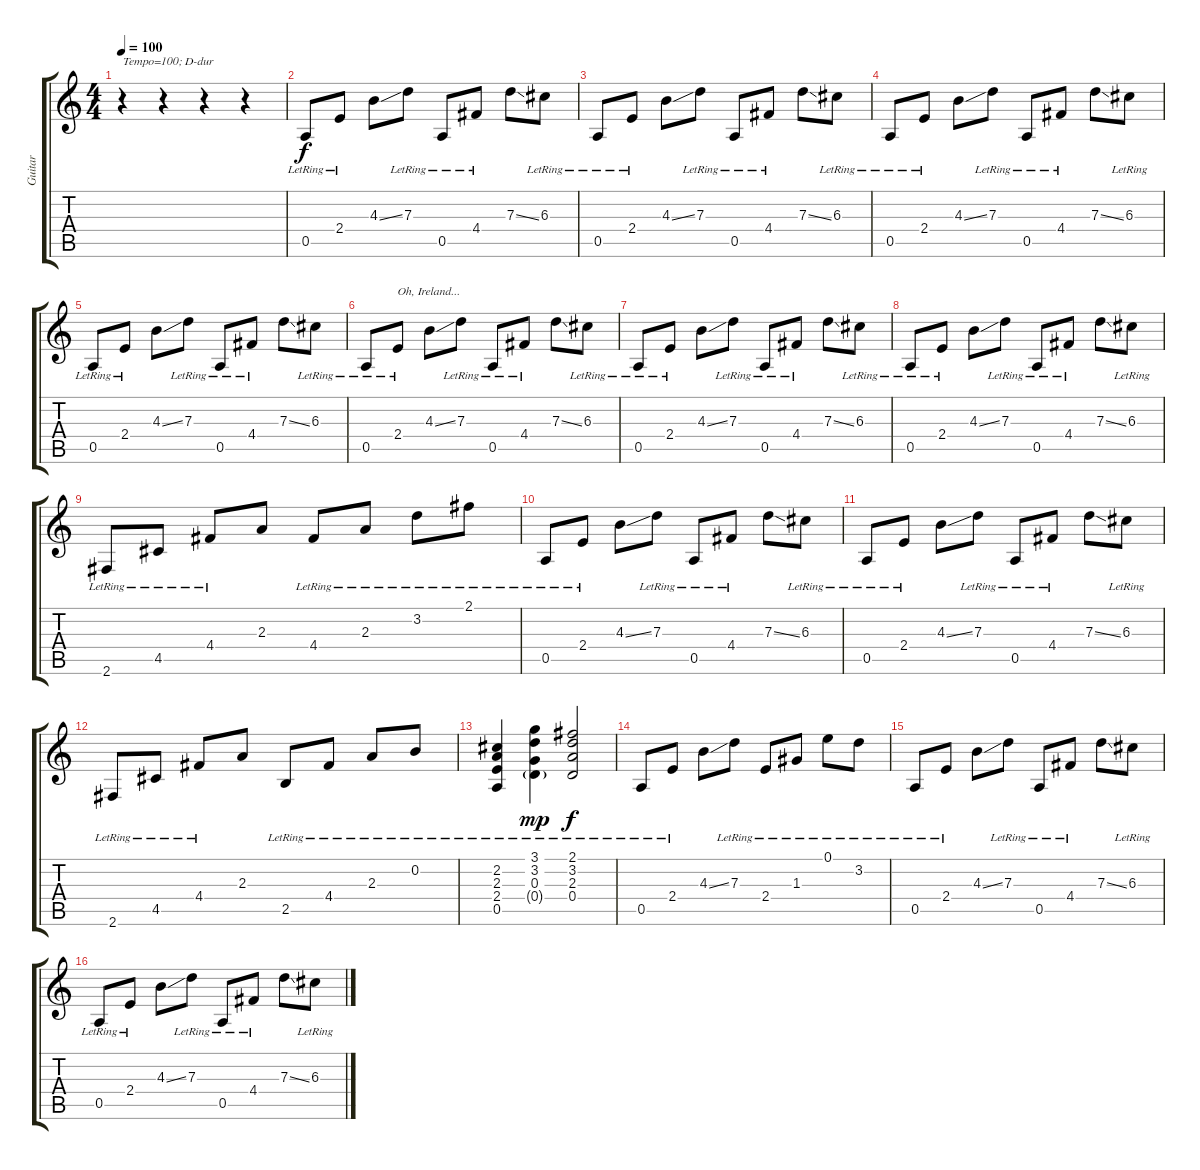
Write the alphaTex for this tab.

\track ("Guitar" "Guitar") {instrument acousticguitarnylon}
\staff {score tabs}
\tuning (E4 B3 G3 D3 A2 E2) {hide}
\ts (4 4)
\tempo 100
\clef g2
\ks c
r.4{txt "Tempo=100; D-dur" dy f instrument acousticguitarnylon} r.4 r.4 r.4{volume 0} |
0.5{lr}.8{volume 8} 2.4{lr}.8 4.3{ss}.8 7.3{lr}.8 0.5{lr}.8 4.4{lr}.8 7.3{ss}.8 6.3{lr}.8 |
0.5{lr}.8 2.4{lr}.8 4.3{ss}.8 7.3{lr}.8 0.5{lr}.8 4.4{lr}.8 7.3{ss}.8 6.3{lr}.8 |
0.5{lr}.8 2.4{lr}.8 4.3{ss}.8 7.3{lr}.8 0.5{lr}.8 4.4{lr}.8 7.3{ss}.8 6.3{lr}.8 |
0.5{lr}.8 2.4{lr}.8 4.3{ss}.8 7.3{lr}.8 0.5{lr}.8 4.4{lr}.8 7.3{ss}.8 6.3{lr}.8 |
0.5{lr}.8 2.4{lr}.8{txt "Oh, Ireland..."} 4.3{ss}.8 7.3{lr}.8 0.5{lr}.8 4.4{lr}.8 7.3{ss}.8 6.3{lr}.8 |
0.5{lr}.8 2.4{lr}.8 4.3{ss}.8 7.3{lr}.8 0.5{lr}.8 4.4{lr}.8 7.3{ss}.8 6.3{lr}.8 |
0.5{lr}.8 2.4{lr}.8 4.3{ss}.8 7.3{lr}.8 0.5{lr}.8 4.4{lr}.8 7.3{ss}.8 6.3{lr}.8 |
2.6{lr}.8 4.5{lr}.8 4.4{lr}.8 2.3.8 4.4{lr}.8 2.3{lr}.8 3.2{lr}.8 2.1{lr}.8 |
0.5{lr}.8 2.4{lr}.8 4.3{ss}.8 7.3{lr}.8 0.5{lr}.8 4.4{lr}.8 7.3{ss}.8 6.3{lr}.8 |
0.5{lr}.8 2.4{lr}.8 4.3{ss}.8 7.3{lr}.8 0.5{lr}.8 4.4{lr}.8 7.3{ss}.8 6.3{lr}.8 |
2.6{lr}.8 4.5{lr}.8 4.4{lr}.8 2.3.8 2.5{lr}.8 4.4{lr}.8 2.3{lr}.8 0.2{lr}.8 |
(2.2{lr} 2.3{lr} 2.4 0.5).4 (3.1 3.2{lr} 0.3{lr} 0.4{g lr}).4{dy mp} (2.1{lr} 3.2{lr} 2.3{lr} 0.4{lr}).2{dy f} |
0.5{lr}.8 2.4{lr}.8 4.3{ss}.8 7.3{lr}.8 2.4{lr}.8 1.3{lr}.8 0.1{lr}.8 3.2{lr}.8 |
0.5{lr}.8 2.4{lr}.8 4.3{ss}.8 7.3{lr}.8 0.5{lr}.8 4.4{lr}.8 7.3{ss}.8 6.3{lr}.8 |
0.5{lr}.8 2.4{lr}.8 4.3{ss}.8 7.3{lr}.8 0.5{lr}.8 4.4{lr}.8 7.3{ss}.8 6.3{lr}.8
